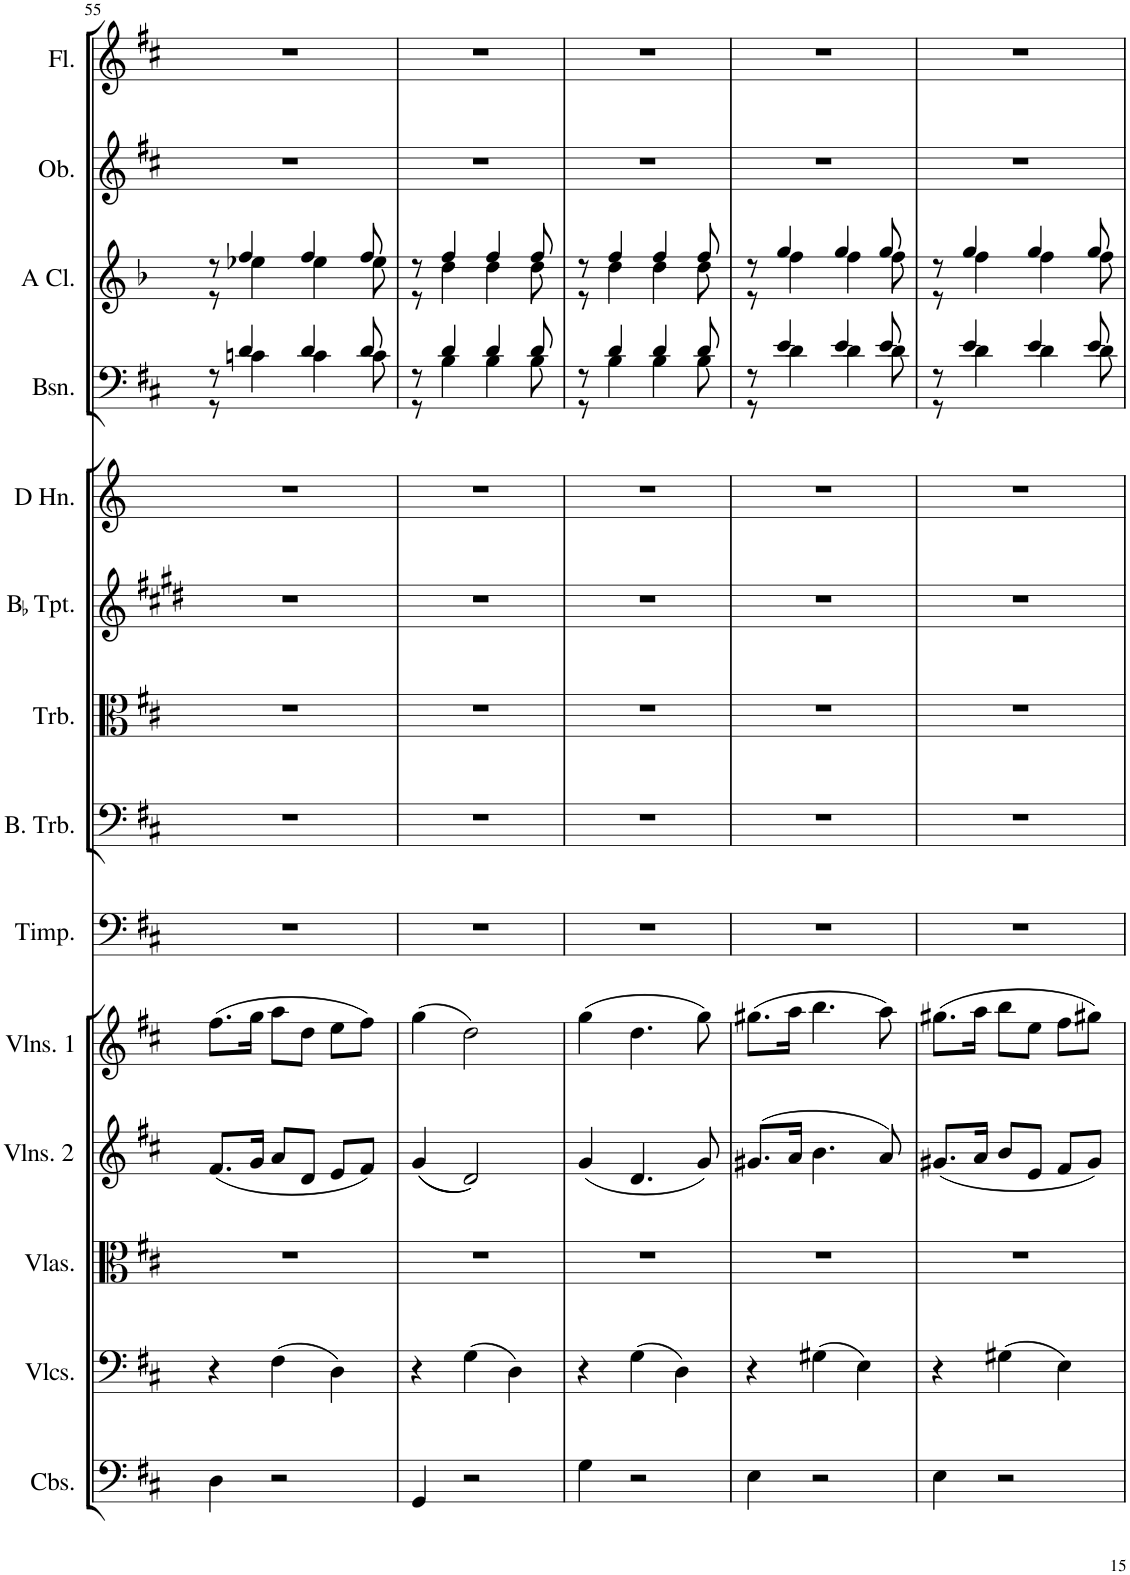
**kern	**kern	**kern	**kern	**kern	**kern	**kern	**kern	**kern	**kern	**kern	**kern	**kern	**kern
*part14	*part13	*part12	*part11	*part10	*part9	*part8	*part7	*part6	*part5	*part4	*part3	*part2	*part1
*staff14	*staff13	*staff12	*staff11	*staff10	*staff9	*staff8	*staff7	*staff6	*staff5	*staff4	*staff3	*staff2	*staff1
*I"Contrabasses	*I"Violoncellos	*I"Violas	*I"Violins 2	*I"Violins 1	*I"Timpani	*I"Bass Trombone	*I"Trombone	*I"BaccidentalFlat Trumpet	*I"D Horn	*I"Bassoon	*I"A Clarinet	*I"Oboe	*I"Flute
*I'Cbs.	*I'Vlcs.	*I'Vlas.	*I'Vlns. 2	*I'Vlns. 1	*I'Timp.	*I'B. Trb.	*I'Trb.	*I'BaccidentalFlat Tpt.	*I'D Hn.	*I'Bsn.	*I'A Cl.	*I'Ob.	*I'Fl.
!!LO:PB:g=z
*clefF4	*clefF4	*clefC3	*clefG2	*clefG2	*clefF4	*clefF4	*clefC3	*clefG2	*clefG2	*clefF4	*clefG2	*clefG2	*clefG2
*Trd7c12	*	*	*	*	*	*	*	*Trd1c2	*Trd6c10	*	*Trd2c3	*	*
*k[f#c#]	*k[f#c#]	*k[f#c#]	*k[f#c#]	*k[f#c#]	*k[f#c#]	*k[f#c#]	*k[f#c#]	*k[f#c#g#d#]	*k[]	*k[f#c#]	*k[b-]	*k[f#c#]	*k[f#c#]
*M3/4	*M3/4	*M3/4	*M3/4	*M3/4	*M3/4	*M3/4	*M3/4	*M3/4	*M3/4	*M3/4	*M3/4	*M3/4	*M3/4
=55	=55	=55	=55	=55	=55	=55	=55	=55	=55	=55	=55	=55	=55
*	*	*	*	*	*	*	*	*	*	*^	*^	*	*
4D\	4r	2.r	(8.f#/L	(8.ff#\L	2.r	2.r	2.r	2.r	2.r	8r	8r	8r	8r	2.r	2.r
.	.	.	.	.	.	.	.	.	.	4d/	4cn\	4ff/	4ee-X\	.	.
.	.	.	16g/Jk	16gg\Jk	.	.	.	.	.	.	.	.	.	.	.
2r	(4F#\	.	8a/L	8aa\L	.	.	.	.	.	.	.	.	.	.	.
.	.	.	8d/J	8dd\J	.	.	.	.	.	4d/	4c\	4ff/	4ee-\	.	.
.	4D\)	.	8e/L	8ee\L	.	.	.	.	.	.	.	.	.	.	.
.	.	.	8f#/J)	8ff#\J)	.	.	.	.	.	8d/	8c\	8ff/	8ee-\	.	.
=56	=56	=56	=56	=56	=56	=56	=56	=56	=56	=56	=56	=56	=56	=56	=56
4GG/	4r	2.r	((4g/	(4gg\	2.r	2.r	2.r	2.r	2.r	8r	8r	8r	8r	2.r	2.r
.	.	.	.	.	.	.	.	.	.	4d/	4B\	4ff/	4dd\	.	.
2r	(4G\	.	2d/))	2dd\)	.	.	.	.	.	.	.	.	.	.	.
.	.	.	.	.	.	.	.	.	.	4d/	4B\	4ff/	4dd\	.	.
.	4D\)	.	.	.	.	.	.	.	.	.	.	.	.	.	.
.	.	.	.	.	.	.	.	.	.	8d/	8B\	8ff/	8dd\	.	.
=57	=57	=57	=57	=57	=57	=57	=57	=57	=57	=57	=57	=57	=57	=57	=57
4G\	4r	2.r	(4g/	(4gg\	2.r	2.r	2.r	2.r	2.r	8r	8r	8r	8r	2.r	2.r
.	.	.	.	.	.	.	.	.	.	4d/	4B\	4ff/	4dd\	.	.
2r	(4G\	.	4.d/	4.dd\	.	.	.	.	.	.	.	.	.	.	.
.	.	.	.	.	.	.	.	.	.	4d/	4B\	4ff/	4dd\	.	.
.	4D\)	.	.	.	.	.	.	.	.	.	.	.	.	.	.
.	.	.	8g/)	8gg\)	.	.	.	.	.	8d/	8B\	8ff/	8dd\	.	.
=58	=58	=58	=58	=58	=58	=58	=58	=58	=58	=58	=58	=58	=58	=58	=58
4E\	4r	2.r	(8.g#X/L	(8.gg#X\L	2.r	2.r	2.r	2.r	2.r	8r	8r	8r	8r	2.r	2.r
.	.	.	.	.	.	.	.	.	.	4e/	4d\	4gg/	4ff\	.	.
.	.	.	16a/Jk	16aa\Jk	.	.	.	.	.	.	.	.	.	.	.
2r	(4G#X\	.	4.b\	4.bb\	.	.	.	.	.	.	.	.	.	.	.
.	.	.	.	.	.	.	.	.	.	4e/	4d\	4gg/	4ff\	.	.
.	4E\)	.	.	.	.	.	.	.	.	.	.	.	.	.	.
.	.	.	8a/)	8aa\)	.	.	.	.	.	8e/	8d\	8gg/	8ff\	.	.
=59	=59	=59	=59	=59	=59	=59	=59	=59	=59	=59	=59	=59	=59	=59	=59
4E\	4r	2.r	(8.g#X/L	(8.gg#X\L	2.r	2.r	2.r	2.r	2.r	8r	8r	8r	8r	2.r	2.r
.	.	.	.	.	.	.	.	.	.	4e/	4d\	4gg/	4ff\	.	.
.	.	.	16a/Jk	16aa\Jk	.	.	.	.	.	.	.	.	.	.	.
2r	(4G#X\	.	8b/L	8bb\L	.	.	.	.	.	.	.	.	.	.	.
.	.	.	8e/J	8ee\J	.	.	.	.	.	4e/	4d\	4gg/	4ff\	.	.
.	4E\)	.	8f#/L	8ff#\L	.	.	.	.	.	.	.	.	.	.	.
.	.	.	8g#/J)	8gg#X\J)	.	.	.	.	.	8e/	8d\	8gg/	8ff\	.	.
*	*	*	*	*	*	*	*	*	*	*v	*v	*	*	*	*
*	*	*	*	*	*	*	*	*	*	*	*v	*v	*	*
=	=	=	=	=	=	=	=	=	=	=	=	=	=
*-	*-	*-	*-	*-	*-	*-	*-	*-	*-	*-	*-	*-	*-
